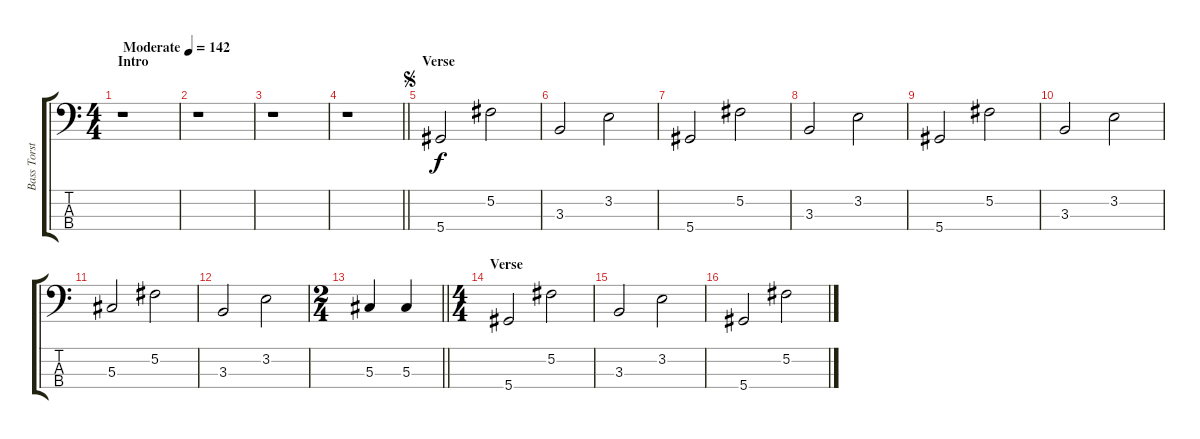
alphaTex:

\track ("Bass Torsten Scholz" "Bass Torst") {instrument electricbasspick}
\staff {score tabs}
\tuning (Gb2 Db2 Ab1 Eb1) {hide}
\ts (4 4)
\section ("" "Intro")
\tempo (142 "Moderate")
\clef f4
\ks c
r.1{dy f instrument electricbasspick} |
r.1 |
r.1 |
\barLineRight lightlight
r.1 |
\section ("" "Verse")
\jump segno
5.4.2 5.2.2 |
3.3.2 3.2.2 |
5.4.2 5.2.2 |
3.3.2 3.2.2 |
5.4.2 5.2.2 |
3.3.2 3.2.2 |
5.3.2 5.2.2 |
3.3.2 3.2.2 |
\ts (2 4)
\barLineRight lightlight
5.3.4 5.3.4 |
\ts (4 4)
\section ("" "Verse")
5.4.2 5.2.2 |
3.3.2 3.2.2 |
5.4.2 5.2.2
